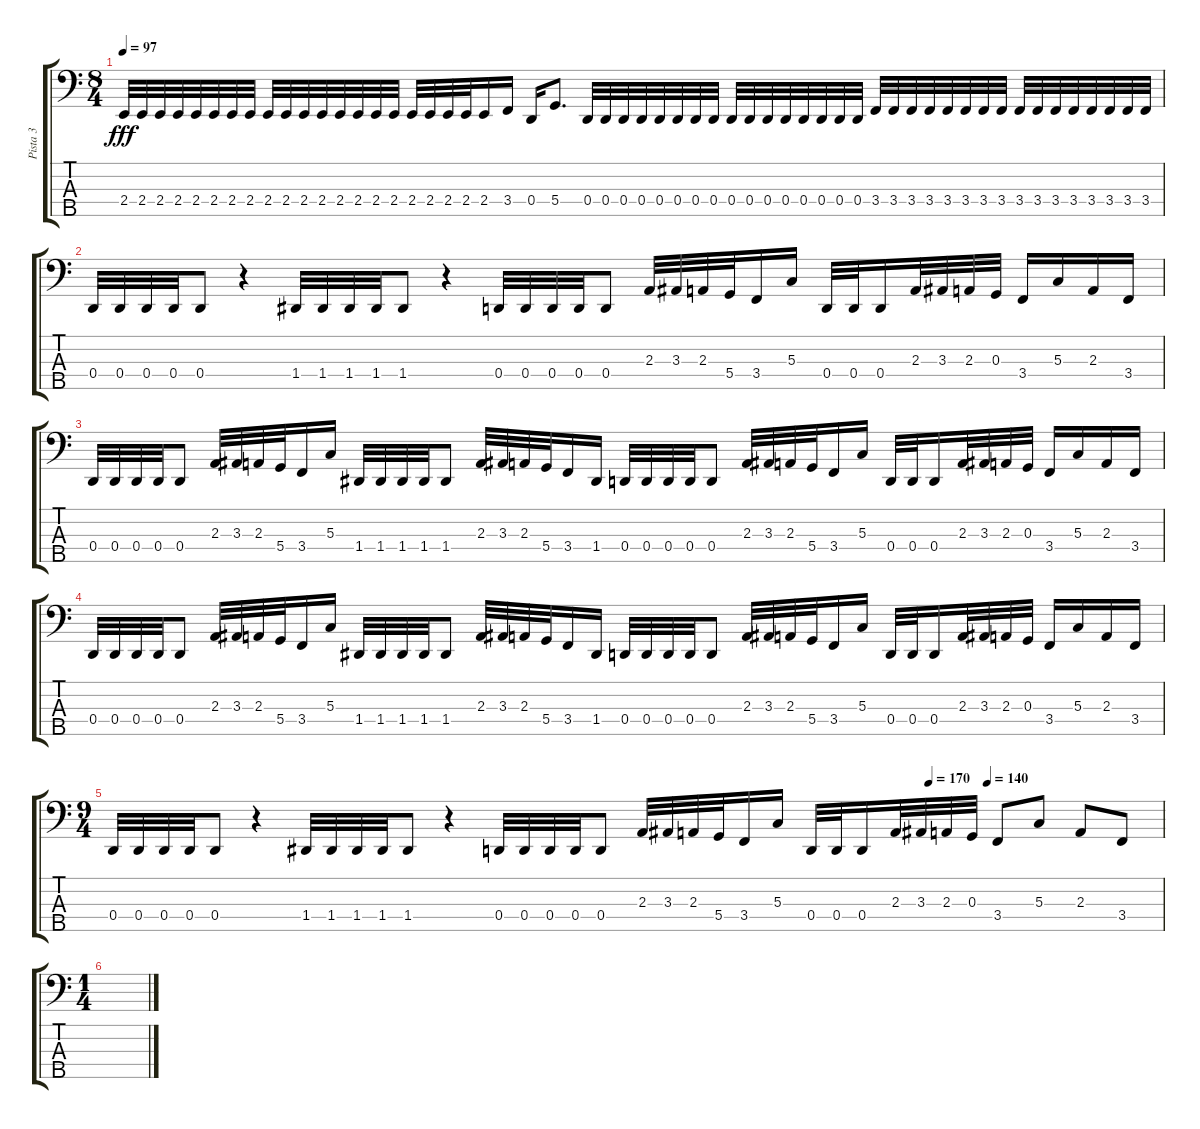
\track ("Pista 3" "Pista 3") {instrument electricbassfinger}
\staff {score tabs}
\tuning (F2 C2 G1 D1 A0) {hide}
\ts (8 4)
\tempo 97
\clef f4
\ks c
2.4.32{dy fff} 2.4.32 2.4.32 2.4.32 2.4.32 2.4.32 2.4.32 2.4.32 2.4.32 2.4.32 2.4.32 2.4.32 2.4.32 2.4.32 2.4.32 2.4.32 2.4.32 2.4.32 2.4.32 2.4.32 2.4.16 3.4.16 0.4.16 5.4.8{d} 0.4.32 0.4.32 0.4.32 0.4.32 0.4.32 0.4.32 0.4.32 0.4.32 0.4.32 0.4.32 0.4.32 0.4.32 0.4.32 0.4.32 0.4.32 0.4.32 3.4.32 3.4.32 3.4.32 3.4.32 3.4.32 3.4.32 3.4.32 3.4.32 3.4.32 3.4.32 3.4.32 3.4.32 3.4.32 3.4.32 3.4.32 3.4.32 |
0.4.32 0.4.32 0.4.32 0.4.32 0.4.8 r.4 1.4.32 1.4.32 1.4.32 1.4.32 1.4.8 r.4 0.4.32 0.4.32 0.4.32 0.4.32 0.4.8 2.3.32 3.3.32 2.3.32 5.4.32 3.4.16 5.3.16 0.4.32 0.4.32 0.4.16 2.3.32 3.3.32 2.3.32 0.3.32 3.4.16 5.3.16 2.3.16 3.4.16 |
0.4.32 0.4.32 0.4.32 0.4.32 0.4.8 2.3.32 3.3.32 2.3.32 5.4.32 3.4.16 5.3.16 1.4.32 1.4.32 1.4.32 1.4.32 1.4.8 2.3.32 3.3.32 2.3.32 5.4.32 3.4.16 1.4.16 0.4.32 0.4.32 0.4.32 0.4.32 0.4.8 2.3.32 3.3.32 2.3.32 5.4.32 3.4.16 5.3.16 0.4.32 0.4.32 0.4.16 2.3.32 3.3.32 2.3.32 0.3.32 3.4.16 5.3.16 2.3.16 3.4.16 |
0.4.32 0.4.32 0.4.32 0.4.32 0.4.8 2.3.32 3.3.32 2.3.32 5.4.32 3.4.16 5.3.16 1.4.32 1.4.32 1.4.32 1.4.32 1.4.8 2.3.32 3.3.32 2.3.32 5.4.32 3.4.16 1.4.16 0.4.32 0.4.32 0.4.32 0.4.32 0.4.8 2.3.32 3.3.32 2.3.32 5.4.32 3.4.16 5.3.16 0.4.32 0.4.32 0.4.16 2.3.32 3.3.32 2.3.32 0.3.32 3.4.16 5.3.16 2.3.16 3.4.16 |
\ts (9 4)
\tempo (170 0.7777777777777778)
\tempo (140 0.8333333333333334)
0.4.32{balance 0} 0.4.32 0.4.32 0.4.32 0.4.8 r.4 1.4.32 1.4.32 1.4.32 1.4.32 1.4.8 r.4 0.4.32 0.4.32 0.4.32 0.4.32 0.4.8 2.3.32 3.3.32 2.3.32 5.4.32 3.4.16 5.3.16 0.4.32 0.4.32 0.4.16 2.3.32 3.3.32 2.3.32 0.3.32 3.4.8 5.3.8 2.3.8 3.4.8 |
\ts (1 4)
